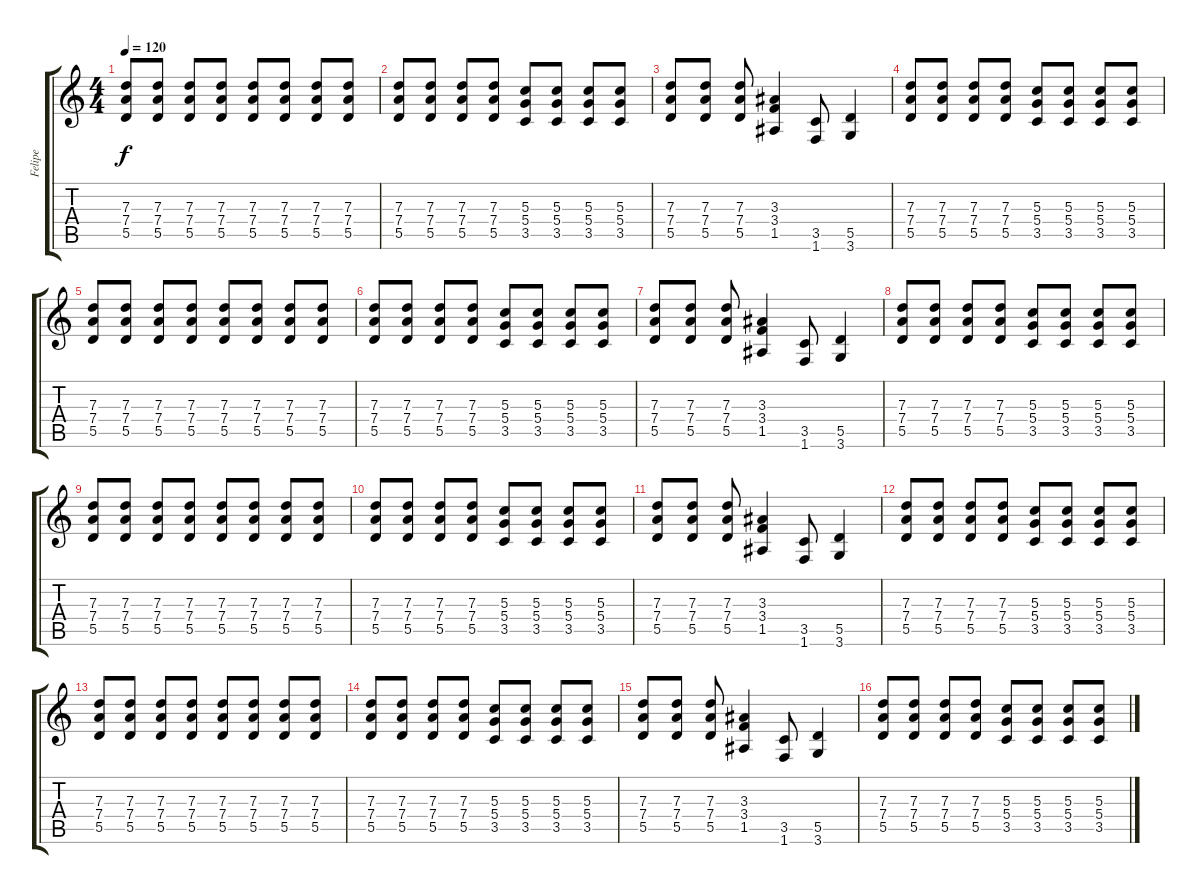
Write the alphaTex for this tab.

\track ("Felipe" "Felipe") {instrument distortionguitar}
\staff {score tabs}
\tuning (E4 B3 G3 D3 A2 E2) {hide}
\ts (4 4)
\tempo 120
\clef g2
\ks c
(7.3 7.4 5.5).8{dy f} (7.3 7.4 5.5).8 (7.3 7.4 5.5).8 (7.3 7.4 5.5).8 (7.3 7.4 5.5).8 (7.3 7.4 5.5).8 (7.3 7.4 5.5).8 (7.3 7.4 5.5).8 |
(7.3 7.4 5.5).8 (7.3 7.4 5.5).8 (7.3 7.4 5.5).8 (7.3 7.4 5.5).8 (5.3 5.4 3.5).8 (5.3 5.4 3.5).8 (5.3 5.4 3.5).8 (5.3 5.4 3.5).8 |
(7.3 7.4 5.5).8 (7.3 7.4 5.5).8 (7.3 7.4 5.5).8 (3.3 3.4 1.5).4 (3.5 1.6).8 (5.5 3.6).4 |
(7.3 7.4 5.5).8 (7.3 7.4 5.5).8 (7.3 7.4 5.5).8 (7.3 7.4 5.5).8 (5.3 5.4 3.5).8 (5.3 5.4 3.5).8 (5.3 5.4 3.5).8 (5.3 5.4 3.5).8 |
(7.3 7.4 5.5).8 (7.3 7.4 5.5).8 (7.3 7.4 5.5).8 (7.3 7.4 5.5).8 (7.3 7.4 5.5).8 (7.3 7.4 5.5).8 (7.3 7.4 5.5).8 (7.3 7.4 5.5).8 |
(7.3 7.4 5.5).8 (7.3 7.4 5.5).8 (7.3 7.4 5.5).8 (7.3 7.4 5.5).8 (5.3 5.4 3.5).8 (5.3 5.4 3.5).8 (5.3 5.4 3.5).8 (5.3 5.4 3.5).8 |
(7.3 7.4 5.5).8 (7.3 7.4 5.5).8 (7.3 7.4 5.5).8 (3.3 3.4 1.5).4 (3.5 1.6).8 (5.5 3.6).4 |
(7.3 7.4 5.5).8 (7.3 7.4 5.5).8 (7.3 7.4 5.5).8 (7.3 7.4 5.5).8 (5.3 5.4 3.5).8 (5.3 5.4 3.5).8 (5.3 5.4 3.5).8 (5.3 5.4 3.5).8 |
(7.3 7.4 5.5).8 (7.3 7.4 5.5).8 (7.3 7.4 5.5).8 (7.3 7.4 5.5).8 (7.3 7.4 5.5).8 (7.3 7.4 5.5).8 (7.3 7.4 5.5).8 (7.3 7.4 5.5).8 |
(7.3 7.4 5.5).8 (7.3 7.4 5.5).8 (7.3 7.4 5.5).8 (7.3 7.4 5.5).8 (5.3 5.4 3.5).8 (5.3 5.4 3.5).8 (5.3 5.4 3.5).8 (5.3 5.4 3.5).8 |
(7.3 7.4 5.5).8 (7.3 7.4 5.5).8 (7.3 7.4 5.5).8 (3.3 3.4 1.5).4 (3.5 1.6).8 (5.5 3.6).4 |
(7.3 7.4 5.5).8 (7.3 7.4 5.5).8 (7.3 7.4 5.5).8 (7.3 7.4 5.5).8 (5.3 5.4 3.5).8 (5.3 5.4 3.5).8 (5.3 5.4 3.5).8 (5.3 5.4 3.5).8 |
(7.3 7.4 5.5).8 (7.3 7.4 5.5).8 (7.3 7.4 5.5).8 (7.3 7.4 5.5).8 (7.3 7.4 5.5).8 (7.3 7.4 5.5).8 (7.3 7.4 5.5).8 (7.3 7.4 5.5).8 |
(7.3 7.4 5.5).8 (7.3 7.4 5.5).8 (7.3 7.4 5.5).8 (7.3 7.4 5.5).8 (5.3 5.4 3.5).8 (5.3 5.4 3.5).8 (5.3 5.4 3.5).8 (5.3 5.4 3.5).8 |
(7.3 7.4 5.5).8 (7.3 7.4 5.5).8 (7.3 7.4 5.5).8 (3.3 3.4 1.5).4 (3.5 1.6).8 (5.5 3.6).4 |
(7.3 7.4 5.5).8 (7.3 7.4 5.5).8 (7.3 7.4 5.5).8 (7.3 7.4 5.5).8 (5.3 5.4 3.5).8 (5.3 5.4 3.5).8 (5.3 5.4 3.5).8 (5.3 5.4 3.5).8
